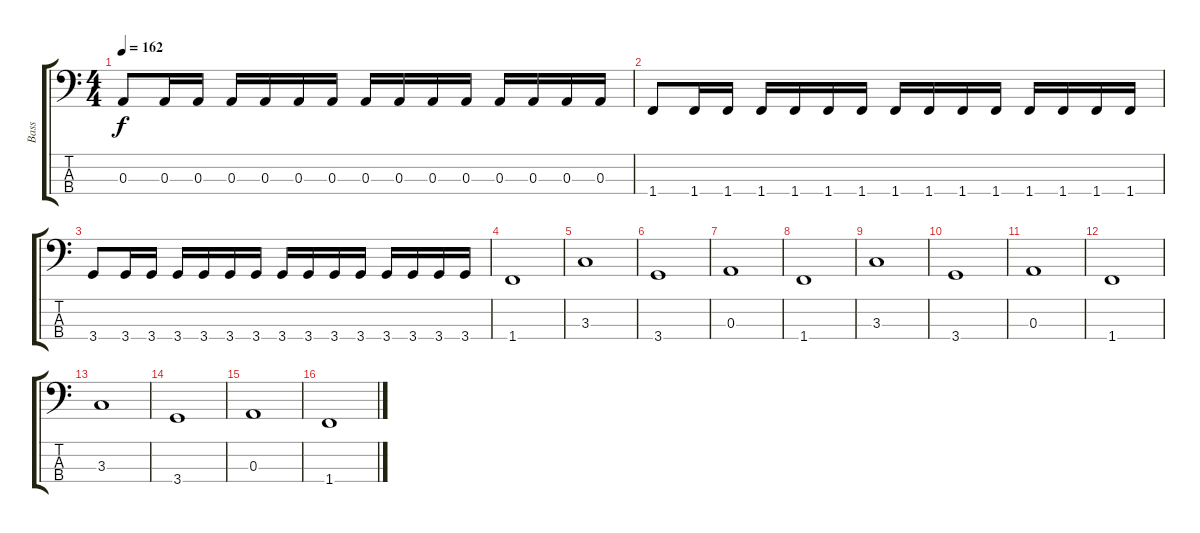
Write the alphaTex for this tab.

\track ("Bass" "Bass") {instrument electricbassfinger}
\staff {score tabs}
\tuning (G2 D2 A1 E1) {hide}
\ts (4 4)
\tempo 162
\clef f4
\ks c
0.3.8{dy f} 0.3.16 0.3.16 0.3.16 0.3.16 0.3.16 0.3.16 0.3.16 0.3.16 0.3.16 0.3.16 0.3.16 0.3.16 0.3.16 0.3.16 |
1.4.8 1.4.16 1.4.16 1.4.16 1.4.16 1.4.16 1.4.16 1.4.16 1.4.16 1.4.16 1.4.16 1.4.16 1.4.16 1.4.16 1.4.16 |
3.4.8 3.4.16 3.4.16 3.4.16 3.4.16 3.4.16 3.4.16 3.4.16 3.4.16 3.4.16 3.4.16 3.4.16 3.4.16 3.4.16 3.4.16 |
\section ("" "")
1.4.1 |
3.3.1 |
3.4.1 |
0.3.1 |
1.4.1 |
3.3.1 |
3.4.1 |
0.3.1 |
\section ("" "")
1.4.1 |
3.3.1 |
3.4.1 |
0.3.1 |
1.4.1
